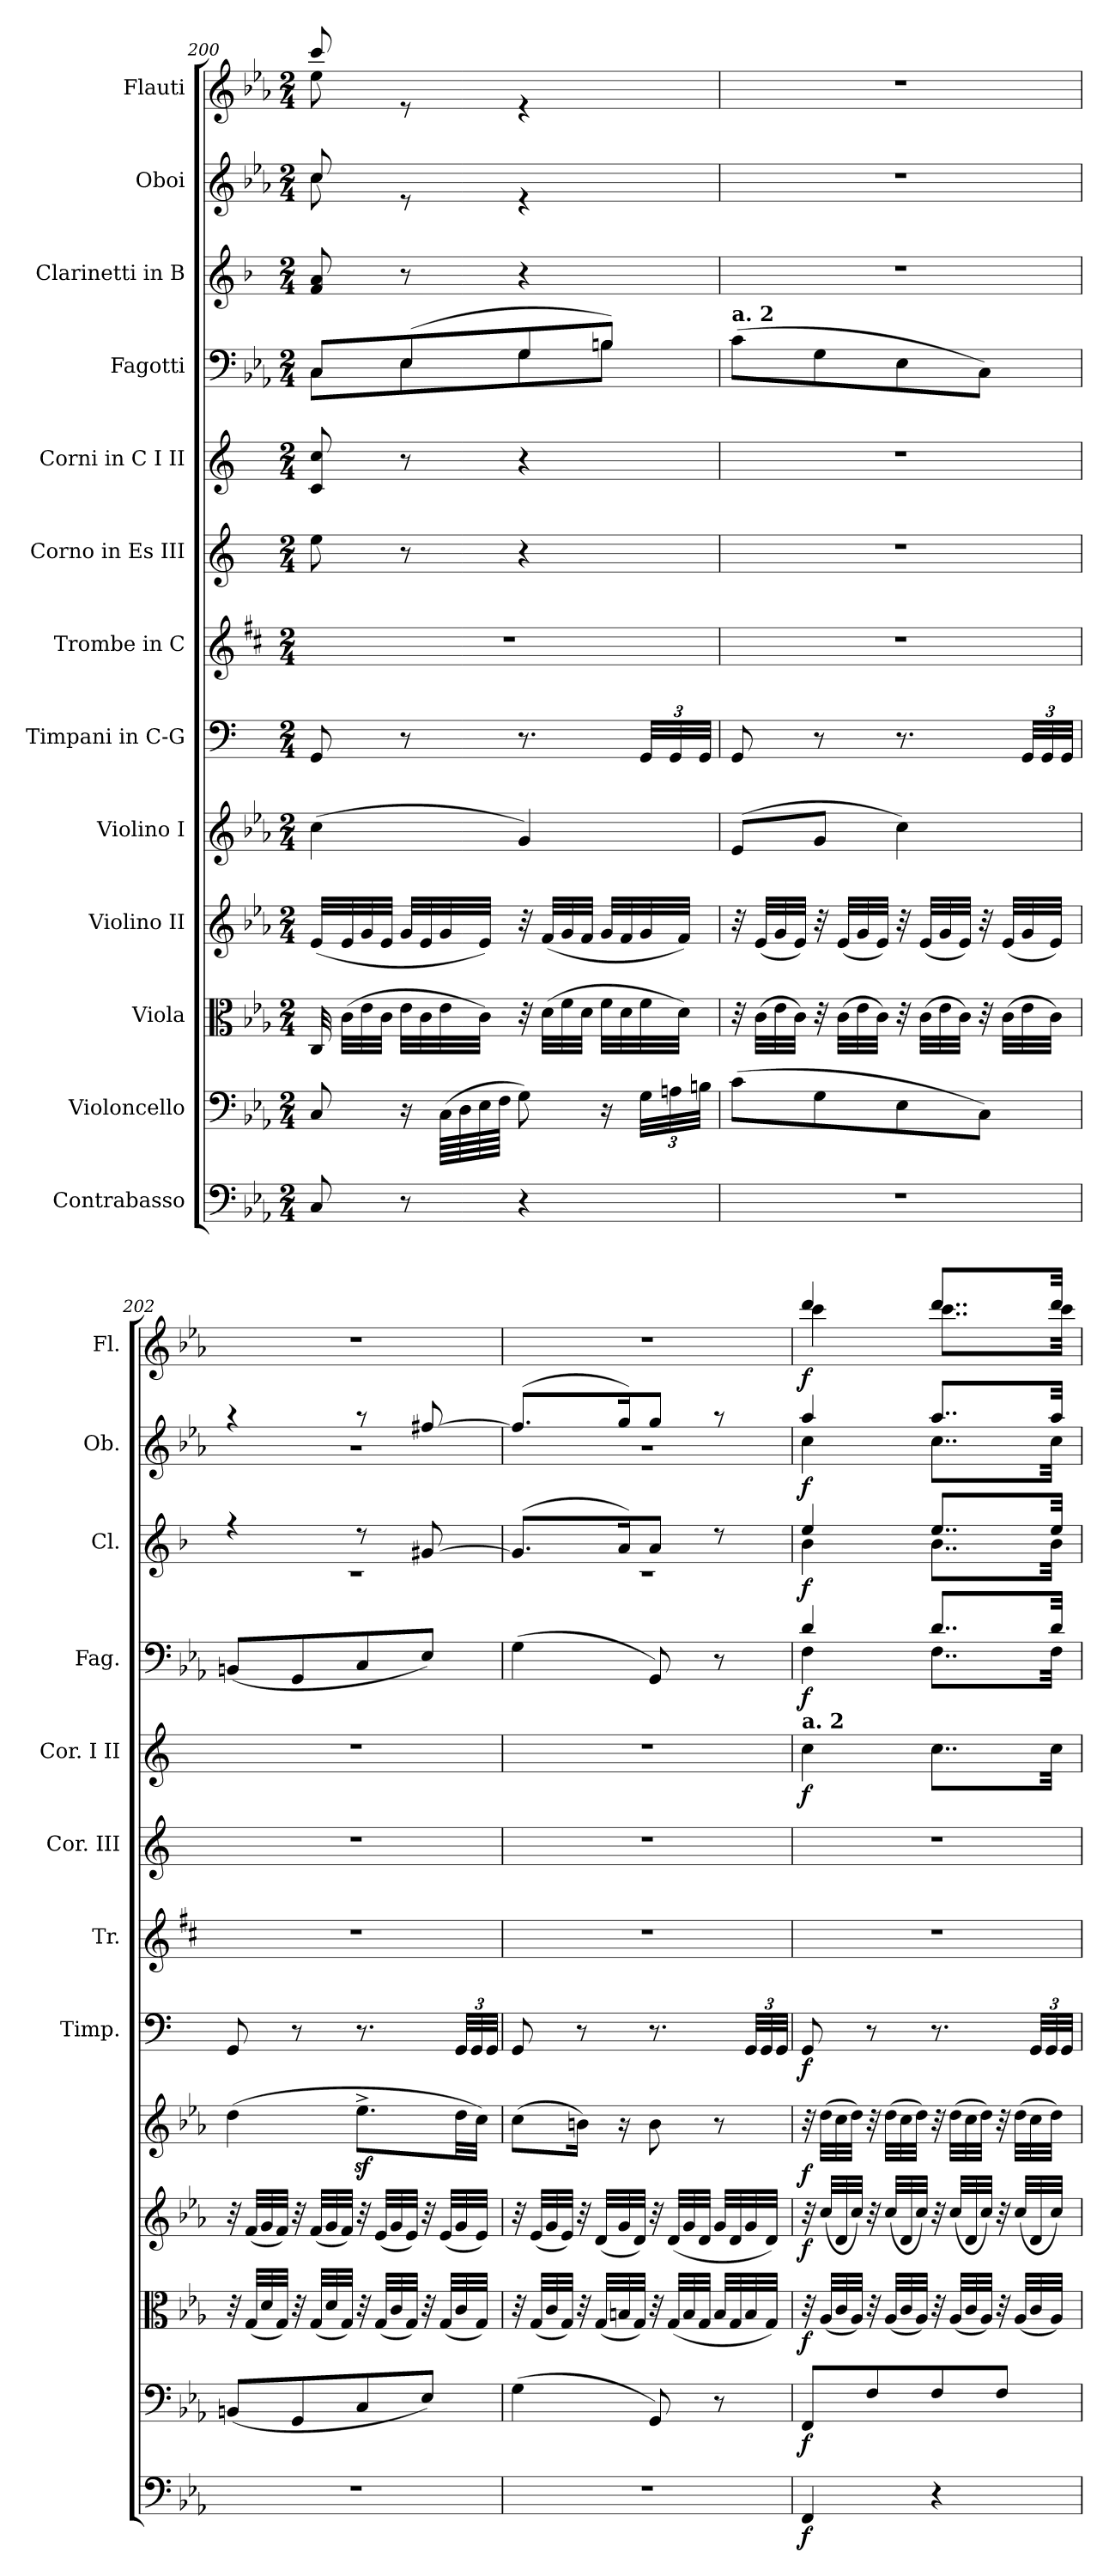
**kern	**dynam	**kern	**dynam	**kern	**dynam	**kern	**dynam	**kern	**dynam	**kern	**dynam	**kern	**kern	**kern	**dynam	**kern	**dynam	**kern	**dynam	**kern	**dynam	**kern	**dynam
*part13	*part13	*part12	*part12	*part11	*part11	*part10	*part10	*part9	*part9	*part8	*part8	*part7	*part6	*part5	*part5	*part4	*part4	*part3	*part3	*part2	*part2	*part1	*part1
*staff13	*staff13	*staff12	*staff12	*staff11	*staff11	*staff10	*staff10	*staff9	*staff9	*staff8	*staff8	*staff7	*staff6	*staff5	*staff5	*staff4	*staff4	*staff3	*staff3	*staff2	*staff2	*staff1	*staff1
*I"Contrabasso	*	*I"Violoncello	*	*I"Viola	*	*I"Violino II	*	*I"Violino I	*	*I"Timpani in C-G	*	*I"Trombe in C	*I"Corno in Es III	*I"Corni in C I II	*	*I"Fagotti	*	*I"Clarinetti in B	*	*I"Oboi	*	*I"Flauti	*
*	*	*	*	*	*	*	*	*	*	*I'Timp.	*	*I'Tr.	*I'Cor. III	*I'Cor. I II	*	*I'Fag.	*	*I'Cl.	*	*I'Ob.	*	*I'Fl.	*
*clefF4	*	*clefF4	*	*clefC3	*	*clefG2	*	*clefG2	*	*clefF4	*	*clefG2	*clefG2	*clefG2	*	*clefF4	*	*clefG2	*	*clefG2	*	*clefG2	*
*ITrd7c12	*	*	*	*	*	*	*	*	*	*	*	*ITrd1c2	*ITrd5c9	*ITrd7c12	*	*	*	*ITrd1c2	*	*	*	*	*
*k[b-e-a-]	*	*k[b-e-a-]	*	*k[b-e-a-]	*	*k[b-e-a-]	*	*k[b-e-a-]	*	*k[]	*	*k[]	*k[b-e-a-]	*k[]	*	*k[b-e-a-]	*	*k[b-e-a-]	*	*k[b-e-a-]	*	*k[b-e-a-]	*
*M2/4	*	*M2/4	*	*M2/4	*	*M2/4	*	*M2/4	*	*M2/4	*	*M2/4	*M2/4	*M2/4	*	*M2/4	*	*M2/4	*	*M2/4	*	*M2/4	*
=200	=200	=200	=200	=200	=200	=200	=200	=200	=200	=200	=200	=200	=200	=200	=200	=200	=200	=200	=200	=200	=200	=200	=200
*	*	*	*	*	*	*	*	*	*	*	*	*	*	*	*	*^	*	*	*	*^	*	*^	*
8CC/	.	8C/	.	32C/	.	(32e-/LLL	.	(4cc\	.	8GG/	.	2r	8g\	8C/ 8c/	.	8C/L	8C\L	.	8e-/ 8g/	.	8cc/	8cc\	.	8ccc/	8ee-\	.
.	.	.	.	(32c\LLL	.	32e-/	.	.	.	.	.	.	.	.	.	.	.	.	.	.	.	.	.	.	.	.
.	.	.	.	32e-\	.	32g/	.	.	.	.	.	.	.	.	.	.	.	.	.	.	.	.	.	.	.	.
.	.	.	.	32c\JJJ	.	32e-/JJJ	.	.	.	.	.	.	.	.	.	.	.	.	.	.	.	.	.	.	.	.
8r	.	16r	.	32e-\LLL	.	32g/LLL	.	.	.	8r	.	.	8r	8r	.	(8E-/	8E-\	.	8r	.	8re	4.ryy	.	8re	4.ryy	.
.	.	.	.	32c\	.	32e-/	.	.	.	.	.	.	.	.	.	.	.	.	.	.	.	.	.	.	.	.
.	.	(64C\LLLL	.	32e-\	.	32g/	.	.	.	.	.	.	.	.	.	.	.	.	.	.	.	.	.	.	.	.
.	.	64D\	.	.	.	.	.	.	.	.	.	.	.	.	.	.	.	.	.	.	.	.	.	.	.	.
.	.	64E-\	.	32c\JJJ)	.	32e-/JJJ)	.	.	.	.	.	.	.	.	.	.	.	.	.	.	.	.	.	.	.	.
.	.	64F\JJJJ	.	.	.	.	.	.	.	.	.	.	.	.	.	.	.	.	.	.	.	.	.	.	.	.
4r	.	8G\)	.	32r	.	32r	.	4g/)	.	8.r	.	.	4r	4r	.	8G/	8G\	.	4r	.	4re	.	.	4re	.	.
.	.	.	.	(32d\LLL	.	(32f/LLL	.	.	.	.	.	.	.	.	.	.	.	.	.	.	.	.	.	.	.	.
.	.	.	.	32f\	.	32g/	.	.	.	.	.	.	.	.	.	.	.	.	.	.	.	.	.	.	.	.
.	.	.	.	32d\JJJ	.	32f/JJJ	.	.	.	.	.	.	.	.	.	.	.	.	.	.	.	.	.	.	.	.
.	.	16r	.	32f\LLL	.	32g/LLL	.	.	.	.	.	.	.	.	.	8Bn/J)	8B\J	.	.	.	.	.	.	.	.	.
.	.	.	.	32d\	.	32f/	.	.	.	.	.	.	.	.	.	.	.	.	.	.	.	.	.	.	.	.
*	*	*Xbrackettup	*	*	*	*	*	*	*	*Xbrackettup	*	*	*	*	*	*	*	*	*	*	*	*	*	*	*	*
.	.	48G\LLL	.	32f\	.	32g/	.	.	.	48GG/LLL	.	.	.	.	.	.	.	.	.	.	.	.	.	.	.	.
.	.	48An\	.	.	.	.	.	.	.	48GG/	.	.	.	.	.	.	.	.	.	.	.	.	.	.	.	.
.	.	.	.	32d\JJJ)	.	32f/JJJ)	.	.	.	.	.	.	.	.	.	.	.	.	.	.	.	.	.	.	.	.
.	.	48Bn\JJJ	.	.	.	.	.	.	.	48GG/JJJ	.	.	.	.	.	.	.	.	.	.	.	.	.	.	.	.
*	*	*	*	*	*	*	*	*	*	*	*	*	*	*	*	*	*	*	*	*	*v	*v	*	*	*	*
*	*	*	*	*	*	*	*	*	*	*	*	*	*	*	*	*v	*v	*	*	*	*	*	*v	*v	*
!!LO:PB:g=z
=201	=201	=201	=201	=201	=201	=201	=201	=201	=201	=201	=201	=201	=201	=201	=201	=201	=201	=201	=201	=201	=201	=201	=201
!	!	!	!	!	!	!	!	!	!	!	!	!	!	!	!	!LO:TX:a:B:t=a. 2	!	!	!	!	!	!	!
2r	.	(8c\L	.	32r	.	32r	.	(8e-/L	.	8GG/	.	2r	2r	2r	.	(8c\L	.	2r	.	2r	.	2r	.
.	.	.	.	(32c\LLL	.	(32e-/LLL	.	.	.	.	.	.	.	.	.	.	.	.	.	.	.	.	.
.	.	.	.	32e-\	.	32g/	.	.	.	.	.	.	.	.	.	.	.	.	.	.	.	.	.
.	.	.	.	32c\JJJ)	.	32e-/JJJ)	.	.	.	.	.	.	.	.	.	.	.	.	.	.	.	.	.
.	.	8G\	.	32r	.	32r	.	8g/J	.	8r	.	.	.	.	.	8G\	.	.	.	.	.	.	.
.	.	.	.	(32c\LLL	.	(32e-/LLL	.	.	.	.	.	.	.	.	.	.	.	.	.	.	.	.	.
.	.	.	.	32e-\	.	32g/	.	.	.	.	.	.	.	.	.	.	.	.	.	.	.	.	.
.	.	.	.	32c\JJJ)	.	32e-/JJJ)	.	.	.	.	.	.	.	.	.	.	.	.	.	.	.	.	.
.	.	8E-\	.	32r	.	32r	.	4cc\)	.	8.r	.	.	.	.	.	8E-\	.	.	.	.	.	.	.
.	.	.	.	(32c\LLL	.	(32e-/LLL	.	.	.	.	.	.	.	.	.	.	.	.	.	.	.	.	.
.	.	.	.	32e-\	.	32g/	.	.	.	.	.	.	.	.	.	.	.	.	.	.	.	.	.
.	.	.	.	32c\JJJ)	.	32e-/JJJ)	.	.	.	.	.	.	.	.	.	.	.	.	.	.	.	.	.
.	.	8C\J)	.	32r	.	32r	.	.	.	.	.	.	.	.	.	8C\J)	.	.	.	.	.	.	.
.	.	.	.	(32c\LLL	.	(32e-/LLL	.	.	.	.	.	.	.	.	.	.	.	.	.	.	.	.	.
.	.	.	.	32e-\	.	32g/	.	.	.	48GG/LLL	.	.	.	.	.	.	.	.	.	.	.	.	.
.	.	.	.	.	.	.	.	.	.	48GG/	.	.	.	.	.	.	.	.	.	.	.	.	.
.	.	.	.	32c\JJJ)	.	32e-/JJJ)	.	.	.	.	.	.	.	.	.	.	.	.	.	.	.	.	.
.	.	.	.	.	.	.	.	.	.	48GG/JJJ	.	.	.	.	.	.	.	.	.	.	.	.	.
=202	=202	=202	=202	=202	=202	=202	=202	=202	=202	=202	=202	=202	=202	=202	=202	=202	=202	=202	=202	=202	=202	=202	=202
*	*	*	*	*	*	*	*	*	*	*	*	*	*	*	*	*	*	*^	*	*^	*	*	*
2r	.	(8BBn/L	.	32r	.	32r	.	(4dd\	.	8GG/	.	2r	2r	2r	.	(8BBn/L	.	4r	2r	.	4r	2r	.	2r	.
.	.	.	.	(32G/LLL	.	(32f/LLL	.	.	.	.	.	.	.	.	.	.	.	.	.	.	.	.	.	.	.
.	.	.	.	32d/	.	32g/	.	.	.	.	.	.	.	.	.	.	.	.	.	.	.	.	.	.	.
.	.	.	.	32G/JJJ)	.	32f/JJJ)	.	.	.	.	.	.	.	.	.	.	.	.	.	.	.	.	.	.	.
.	.	8GG/	.	32r	.	32r	.	.	.	8r	.	.	.	.	.	8GG/	.	.	.	.	.	.	.	.	.
.	.	.	.	(32G/LLL	.	(32f/LLL	.	.	.	.	.	.	.	.	.	.	.	.	.	.	.	.	.	.	.
.	.	.	.	32d/	.	32g/	.	.	.	.	.	.	.	.	.	.	.	.	.	.	.	.	.	.	.
.	.	.	.	32G/JJJ)	.	32f/JJJ)	.	.	.	.	.	.	.	.	.	.	.	.	.	.	.	.	.	.	.
.	.	8C/	.	32r	.	32r	.	8.ee-z<^\L	.	8.r	.	.	.	.	.	8C/	.	8r	.	.	8r	.	.	.	.
.	.	.	.	(32G/LLL	.	(32e-/LLL	.	.	.	.	.	.	.	.	.	.	.	.	.	.	.	.	.	.	.
.	.	.	.	32c/	.	32g/	.	.	.	.	.	.	.	.	.	.	.	.	.	.	.	.	.	.	.
.	.	.	.	32G/JJJ)	.	32e-/JJJ)	.	.	.	.	.	.	.	.	.	.	.	.	.	.	.	.	.	.	.
.	.	8E-/J)	.	32r	.	32r	.	.	.	.	.	.	.	.	.	8E-/J)	.	[8f#X/	.	.	[8ff#X/	.	.	.	.
.	.	.	.	(32G/LLL	.	(32e-/LLL	.	.	.	.	.	.	.	.	.	.	.	.	.	.	.	.	.	.	.
.	.	.	.	32c/	.	32g/	.	32dd\LL	.	48GG/LLL	.	.	.	.	.	.	.	.	.	.	.	.	.	.	.
.	.	.	.	.	.	.	.	.	.	48GG/	.	.	.	.	.	.	.	.	.	.	.	.	.	.	.
.	.	.	.	32G/JJJ)	.	32e-/JJJ)	.	32cc\JJJ)	.	.	.	.	.	.	.	.	.	.	.	.	.	.	.	.	.
.	.	.	.	.	.	.	.	.	.	48GG/JJJ	.	.	.	.	.	.	.	.	.	.	.	.	.	.	.
=203	=203	=203	=203	=203	=203	=203	=203	=203	=203	=203	=203	=203	=203	=203	=203	=203	=203	=203	=203	=203	=203	=203	=203	=203	=203
2r	.	(4G\	.	32r	.	32r	.	(8cc\L	.	8GG/	.	2r	2r	2r	.	(4G\	.	(8.f#/L]	2r	.	(8.ff#/L]	2r	.	2r	.
.	.	.	.	(32G/LLL	.	(32e-/LLL	.	.	.	.	.	.	.	.	.	.	.	.	.	.	.	.	.	.	.
.	.	.	.	32c/	.	32g/	.	.	.	.	.	.	.	.	.	.	.	.	.	.	.	.	.	.	.
.	.	.	.	32G/JJJ)	.	32e-/JJJ)	.	.	.	.	.	.	.	.	.	.	.	.	.	.	.	.	.	.	.
.	.	.	.	32r	.	32r	.	16bn\Jk)	.	8r	.	.	.	.	.	.	.	.	.	.	.	.	.	.	.
.	.	.	.	(32G/LLL	.	(32d/LLL	.	.	.	.	.	.	.	.	.	.	.	.	.	.	.	.	.	.	.
.	.	.	.	32Bn/	.	32g/	.	16r	.	.	.	.	.	.	.	.	.	16g/K)	.	.	16gg/K)	.	.	.	.
.	.	.	.	32G/JJJ)	.	32d/JJJ)	.	.	.	.	.	.	.	.	.	.	.	.	.	.	.	.	.	.	.
.	.	8GG/)	.	32r	.	32r	.	8b\	.	8.r	.	.	.	.	.	8GG/)	.	8g/J	.	.	8gg/J	.	.	.	.
.	.	.	.	(32G/LLL	.	(32d/LLL	.	.	.	.	.	.	.	.	.	.	.	.	.	.	.	.	.	.	.
.	.	.	.	32B/	.	32g/	.	.	.	.	.	.	.	.	.	.	.	.	.	.	.	.	.	.	.
.	.	.	.	32G/JJJ	.	32d/JJJ	.	.	.	.	.	.	.	.	.	.	.	.	.	.	.	.	.	.	.
.	.	8r	.	32B/LLL	.	32g/LLL	.	8r	.	.	.	.	.	.	.	8r	.	8r	.	.	8r	.	.	.	.
.	.	.	.	32G/	.	32d/	.	.	.	.	.	.	.	.	.	.	.	.	.	.	.	.	.	.	.
.	.	.	.	32B/	.	32g/	.	.	.	48GG/LLL	.	.	.	.	.	.	.	.	.	.	.	.	.	.	.
.	.	.	.	.	.	.	.	.	.	48GG/	.	.	.	.	.	.	.	.	.	.	.	.	.	.	.
.	.	.	.	32G/JJJ)	.	32d/JJJ)	.	.	.	.	.	.	.	.	.	.	.	.	.	.	.	.	.	.	.
.	.	.	.	.	.	.	.	.	.	48GG/JJJ	.	.	.	.	.	.	.	.	.	.	.	.	.	.	.
=204	=204	=204	=204	=204	=204	=204	=204	=204	=204	=204	=204	=204	=204	=204	=204	=204	=204	=204	=204	=204	=204	=204	=204	=204	=204
*	*	*	*	*	*	*	*	*	*	*	*	*	*	*	*	*^	*	*	*	*	*	*	*	*^	*
!	!	!	!	!	!	!	!	!	!	!	!	!	!	!LO:TX:a:B:t=a. 2	!	!	!	!	!	!	!	!	!	!	!	!	!
!	!LO:DY:b	!	!LO:DY:b	!	!LO:DY:b	!	!LO:DY:b	!	!LO:DY:b	!	!LO:DY:b	!	!	!	!LO:DY:b	!	!	!LO:DY:b	!	!	!LO:DY:b	!	!	!LO:DY:b	!	!	!LO:DY:b
4FFF/	f	8FF/L	f	32r	f	32r	f	32r	f	8GG/	f	2r	2r	4c\	f	4d/	4F\	f	4dd/	4a-\	f	4aa-/	4cc\	f	4ddd/	4ccc\	f
.	.	.	.	(32A-/LLL	.	(32cc/LLL	.	(32dd\LLL	.	.	.	.	.	.	.	.	.	.	.	.	.	.	.	.	.	.	.
.	.	.	.	32c/	.	32d/	.	32cc\	.	.	.	.	.	.	.	.	.	.	.	.	.	.	.	.	.	.	.
.	.	.	.	32A-/JJJ)	.	32cc/JJJ)	.	32dd\JJJ)	.	.	.	.	.	.	.	.	.	.	.	.	.	.	.	.	.	.	.
.	.	8F/	.	32r	.	32r	.	32r	.	8r	.	.	.	.	.	.	.	.	.	.	.	.	.	.	.	.	.
.	.	.	.	(32A-/LLL	.	(32cc/LLL	.	(32dd\LLL	.	.	.	.	.	.	.	.	.	.	.	.	.	.	.	.	.	.	.
.	.	.	.	32c/	.	32d/	.	32cc\	.	.	.	.	.	.	.	.	.	.	.	.	.	.	.	.	.	.	.
.	.	.	.	32A-/JJJ)	.	32cc/JJJ)	.	32dd\JJJ)	.	.	.	.	.	.	.	.	.	.	.	.	.	.	.	.	.	.	.
4r	.	8F/	.	32r	.	32r	.	32r	.	8.r	.	.	.	8..c\L	.	8..d/L	8..F\L	.	8..dd/L	8..a-\L	.	8..aa-/L	8..cc\L	.	8..ddd/L	8..ccc\L	.
.	.	.	.	(32A-/LLL	.	(32cc/LLL	.	(32dd\LLL	.	.	.	.	.	.	.	.	.	.	.	.	.	.	.	.	.	.	.
.	.	.	.	32c/	.	32d/	.	32cc\	.	.	.	.	.	.	.	.	.	.	.	.	.	.	.	.	.	.	.
.	.	.	.	32A-/JJJ)	.	32cc/JJJ)	.	32dd\JJJ)	.	.	.	.	.	.	.	.	.	.	.	.	.	.	.	.	.	.	.
.	.	8F/J	.	32r	.	32r	.	32r	.	.	.	.	.	.	.	.	.	.	.	.	.	.	.	.	.	.	.
.	.	.	.	(32A-/LLL	.	(32cc/LLL	.	(32dd\LLL	.	.	.	.	.	.	.	.	.	.	.	.	.	.	.	.	.	.	.
.	.	.	.	32c/	.	32d/	.	32cc\	.	48GG/LLL	.	.	.	.	.	.	.	.	.	.	.	.	.	.	.	.	.
.	.	.	.	.	.	.	.	.	.	48GG/	.	.	.	.	.	.	.	.	.	.	.	.	.	.	.	.	.
.	.	.	.	32A-/JJJ)	.	32cc/JJJ)	.	32dd\JJJ)	.	.	.	.	.	32c\Jkk	.	32d/Jkk	32F\Jkk	.	32dd/Jkk	32a-\Jkk	.	32aa-/Jkk	32cc\Jkk	.	32ddd/Jkk	32ccc\Jkk	.
.	.	.	.	.	.	.	.	.	.	48GG/JJJ	.	.	.	.	.	.	.	.	.	.	.	.	.	.	.	.	.
*	*	*	*	*	*	*	*	*	*	*	*	*	*	*	*	*v	*v	*	*	*	*	*v	*v	*	*v	*v	*
*	*	*	*	*	*	*	*	*	*	*	*	*	*	*	*	*	*	*v	*v	*	*	*	*	*
=	=	=	=	=	=	=	=	=	=	=	=	=	=	=	=	=	=	=	=	=	=	=	=
*-	*-	*-	*-	*-	*-	*-	*-	*-	*-	*-	*-	*-	*-	*-	*-	*-	*-	*-	*-	*-	*-	*-	*-
